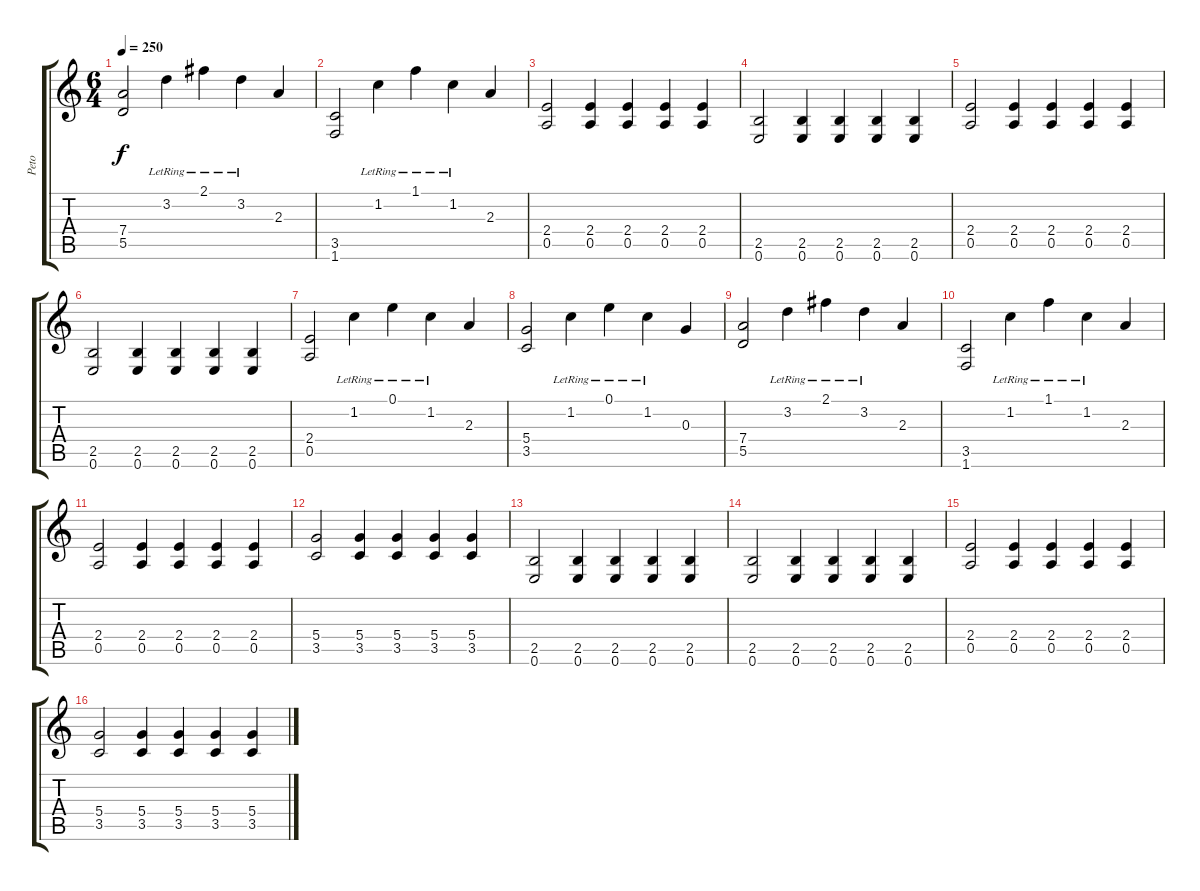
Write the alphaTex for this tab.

\track ("Peto" "Peto") {instrument distortionguitar}
\staff {score tabs}
\tuning (E4 B3 G3 D3 A2 E2) {hide}
\ts (6 4)
\tempo 250
\clef g2
\ks c
(7.4 5.5).2{dy f} 3.2{lr}.4 2.1{lr}.4 3.2{lr}.4 2.3.4 |
(3.5 1.6).2 1.2{lr}.4 1.1{lr}.4 1.2{lr}.4 2.3.4 |
(2.4 0.5).2 (2.4 0.5).4 (2.4 0.5).4 (2.4 0.5).4 (2.4 0.5).4 |
(2.5 0.6).2 (2.5 0.6).4 (2.5 0.6).4 (2.5 0.6).4 (2.5 0.6).4 |
(2.4 0.5).2 (2.4 0.5).4 (2.4 0.5).4 (2.4 0.5).4 (2.4 0.5).4 |
(2.5 0.6).2 (2.5 0.6).4 (2.5 0.6).4 (2.5 0.6).4 (2.5 0.6).4 |
(2.4 0.5).2 1.2{lr}.4 0.1{lr}.4 1.2{lr}.4 2.3.4 |
(5.4 3.5).2 1.2{lr}.4 0.1{lr}.4 1.2{lr}.4 0.3.4 |
(7.4 5.5).2 3.2{lr}.4 2.1{lr}.4 3.2{lr}.4 2.3.4 |
(3.5 1.6).2 1.2{lr}.4 1.1{lr}.4 1.2{lr}.4 2.3.4 |
(2.4 0.5).2 (2.4 0.5).4 (2.4 0.5).4 (2.4 0.5).4 (2.4 0.5).4 |
(5.4 3.5).2 (5.4 3.5).4 (5.4 3.5).4 (5.4 3.5).4 (5.4 3.5).4 |
(2.5 0.6).2 (2.5 0.6).4 (2.5 0.6).4 (2.5 0.6).4 (2.5 0.6).4 |
(2.5 0.6).2 (2.5 0.6).4 (2.5 0.6).4 (2.5 0.6).4 (2.5 0.6).4 |
(2.4 0.5).2 (2.4 0.5).4 (2.4 0.5).4 (2.4 0.5).4 (2.4 0.5).4 |
(5.4 3.5).2 (5.4 3.5).4 (5.4 3.5).4 (5.4 3.5).4 (5.4 3.5).4
